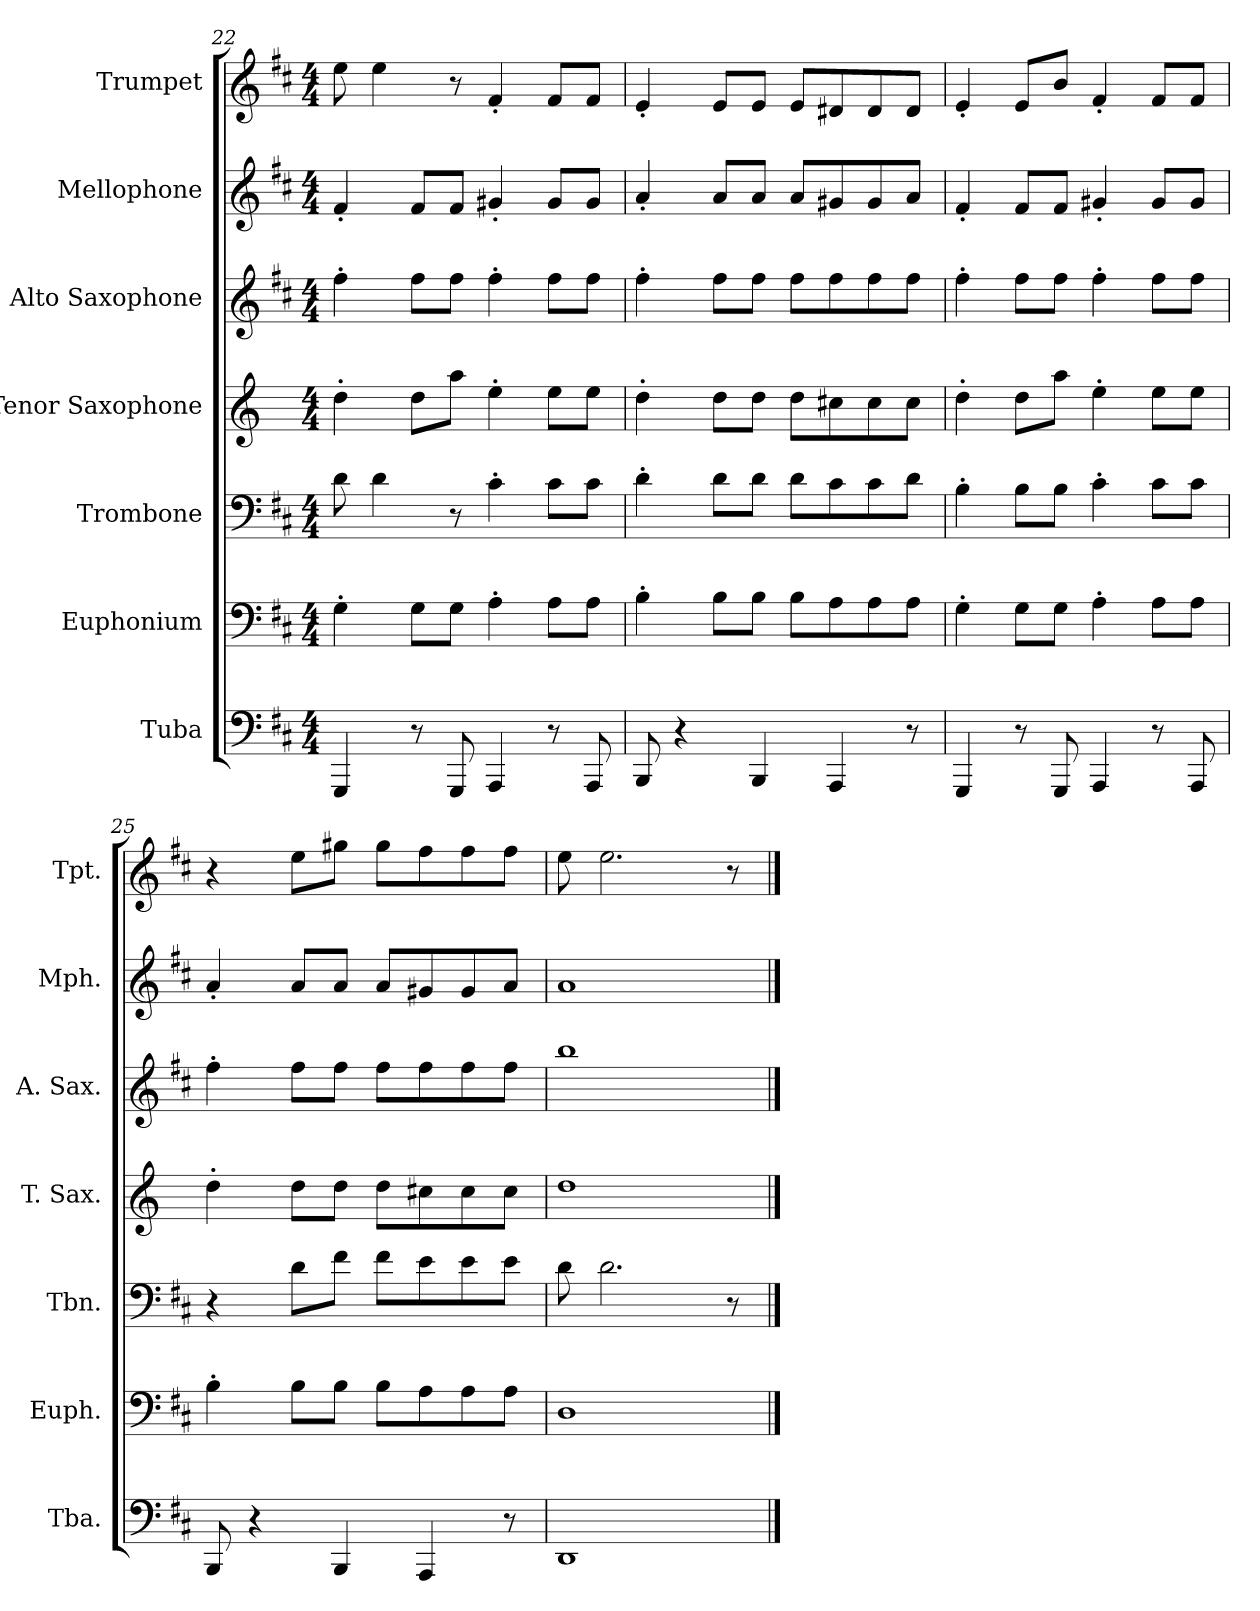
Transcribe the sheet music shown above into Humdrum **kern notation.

**kern	**kern	**kern	**kern	**kern	**kern	**kern
*part7	*part6	*part5	*part4	*part3	*part2	*part1
*staff7	*staff6	*staff5	*staff4	*staff3	*staff2	*staff1
*I"Tuba	*I"Euphonium	*I"Trombone	*I"Tenor Saxophone	*I"Alto Saxophone	*I"Mellophone	*I"Trumpet
*I'Tba.	*I'Euph.	*I'Tbn.	*I'T. Sax.	*I'A. Sax.	*I'Mph.	*I'Tpt.
*clefF4	*clefF4	*clefF4	*clefG2	*clefG2	*clefG2	*clefG2
*	*	*	*ITrd8c14	*ITrd5c9	*ITrd4c7	*ITrd1c2
*k[f#c#]	*k[f#c#]	*k[f#c#]	*k[]	*k[b-]	*k[f#]	*k[]
*M4/4	*M4/4	*M4/4	*M4/4	*M4/4	*M4/4	*M4/4
=22	=22	=22	=22	=22	=22	=22
4GGG/	4G'\	8d\	4d'\	4a'\	4B'/	8dd\
.	.	4d\	.	.	.	4dd\
8r	8G\L	.	8d\L	8a\L	8B/L	.
8GGG/	8G\J	8r	8a\J	8a\J	8B/J	8r
4AAA/	4A'\	4c#'\	4e'\	4a'\	4c#X'/	4e'/
8r	8A\L	8c#\L	8e\L	8a\L	8c#/L	8e/L
8AAA/	8A\J	8c#\J	8e\J	8a\J	8c#/J	8e/J
!!LO:PB:g=z
=23	=23	=23	=23	=23	=23	=23
8BBB/	4B'\	4d'\	4d'\	4a'\	4d'/	4d'/
4r	.	.	.	.	.	.
.	8B\L	8d\L	8d\L	8a\L	8d/L	8d/L
4BBB/	8B\J	8d\J	8d\J	8a\J	8d/J	8d/J
.	8B\L	8d\L	8d\L	8a\L	8d/L	8d/L
4AAA/	8A\	8c#\	8c#X\	8a\	8c#X/	8c#X/
.	8A\	8c#\	8c#\	8a\	8c#/	8c#/
8r	8A\J	8d\J	8c#\J	8a\J	8d/J	8c#/J
=24	=24	=24	=24	=24	=24	=24
4GGG/	4G'\	4B'\	4d'\	4a'\	4B'/	4d'/
8r	8G\L	8B\L	8d\L	8a\L	8B/L	8d/L
8GGG/	8G\J	8B\J	8a\J	8a\J	8B/J	8a/J
4AAA/	4A'\	4c#'\	4e'\	4a'\	4c#X'/	4e'/
8r	8A\L	8c#\L	8e\L	8a\L	8c#/L	8e/L
8AAA/	8A\J	8c#\J	8e\J	8a\J	8c#/J	8e/J
=25	=25	=25	=25	=25	=25	=25
8BBB/	4B'\	4r	4d'\	4a'\	4d'/	4r
4r	.	.	.	.	.	.
.	8B\L	8d\L	8d\L	8a\L	8d/L	8dd\L
4BBB/	8B\J	8f#\J	8d\J	8a\J	8d/J	8ff#X\J
.	8B\L	8f#\L	8d\L	8a\L	8d/L	8ff#\L
4AAA/	8A\	8e\	8c#X\	8a\	8c#X/	8ee\
.	8A\	8e\	8c#\	8a\	8c#/	8ee\
8r	8A\J	8e\J	8c#\J	8a\J	8d/J	8ee\J
=26	=26	=26	=26	=26	=26	=26
1DD	1D	8d\	1d	1dd	1d	8dd\
.	.	2.d\	.	.	.	2.dd\
.	.	8r	.	.	.	8r
==	==	==	==	==	==	==
*-	*-	*-	*-	*-	*-	*-
